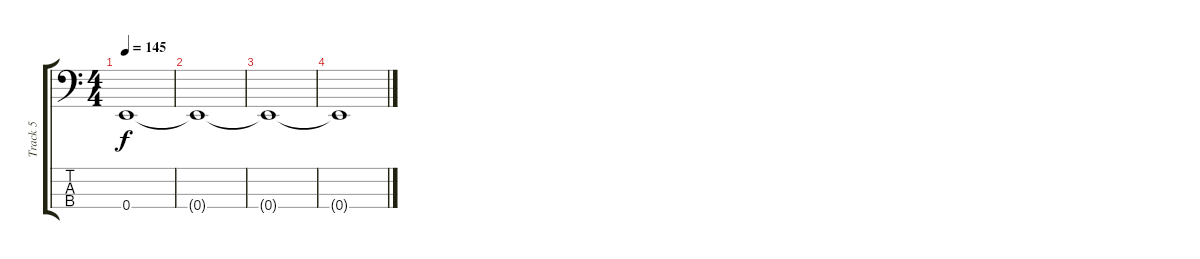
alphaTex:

\track ("Track 5" "Track 5") {instrument electricbassfinger}
\staff {score tabs}
\tuning (G2 D2 A1 E1) {hide}
\ts (4 4)
\tempo 145
\clef f4
\ks c
0.4{t}.1{dy f} |
0.4{t}.1 |
0.4{t}.1 |
0.4{t}.1
